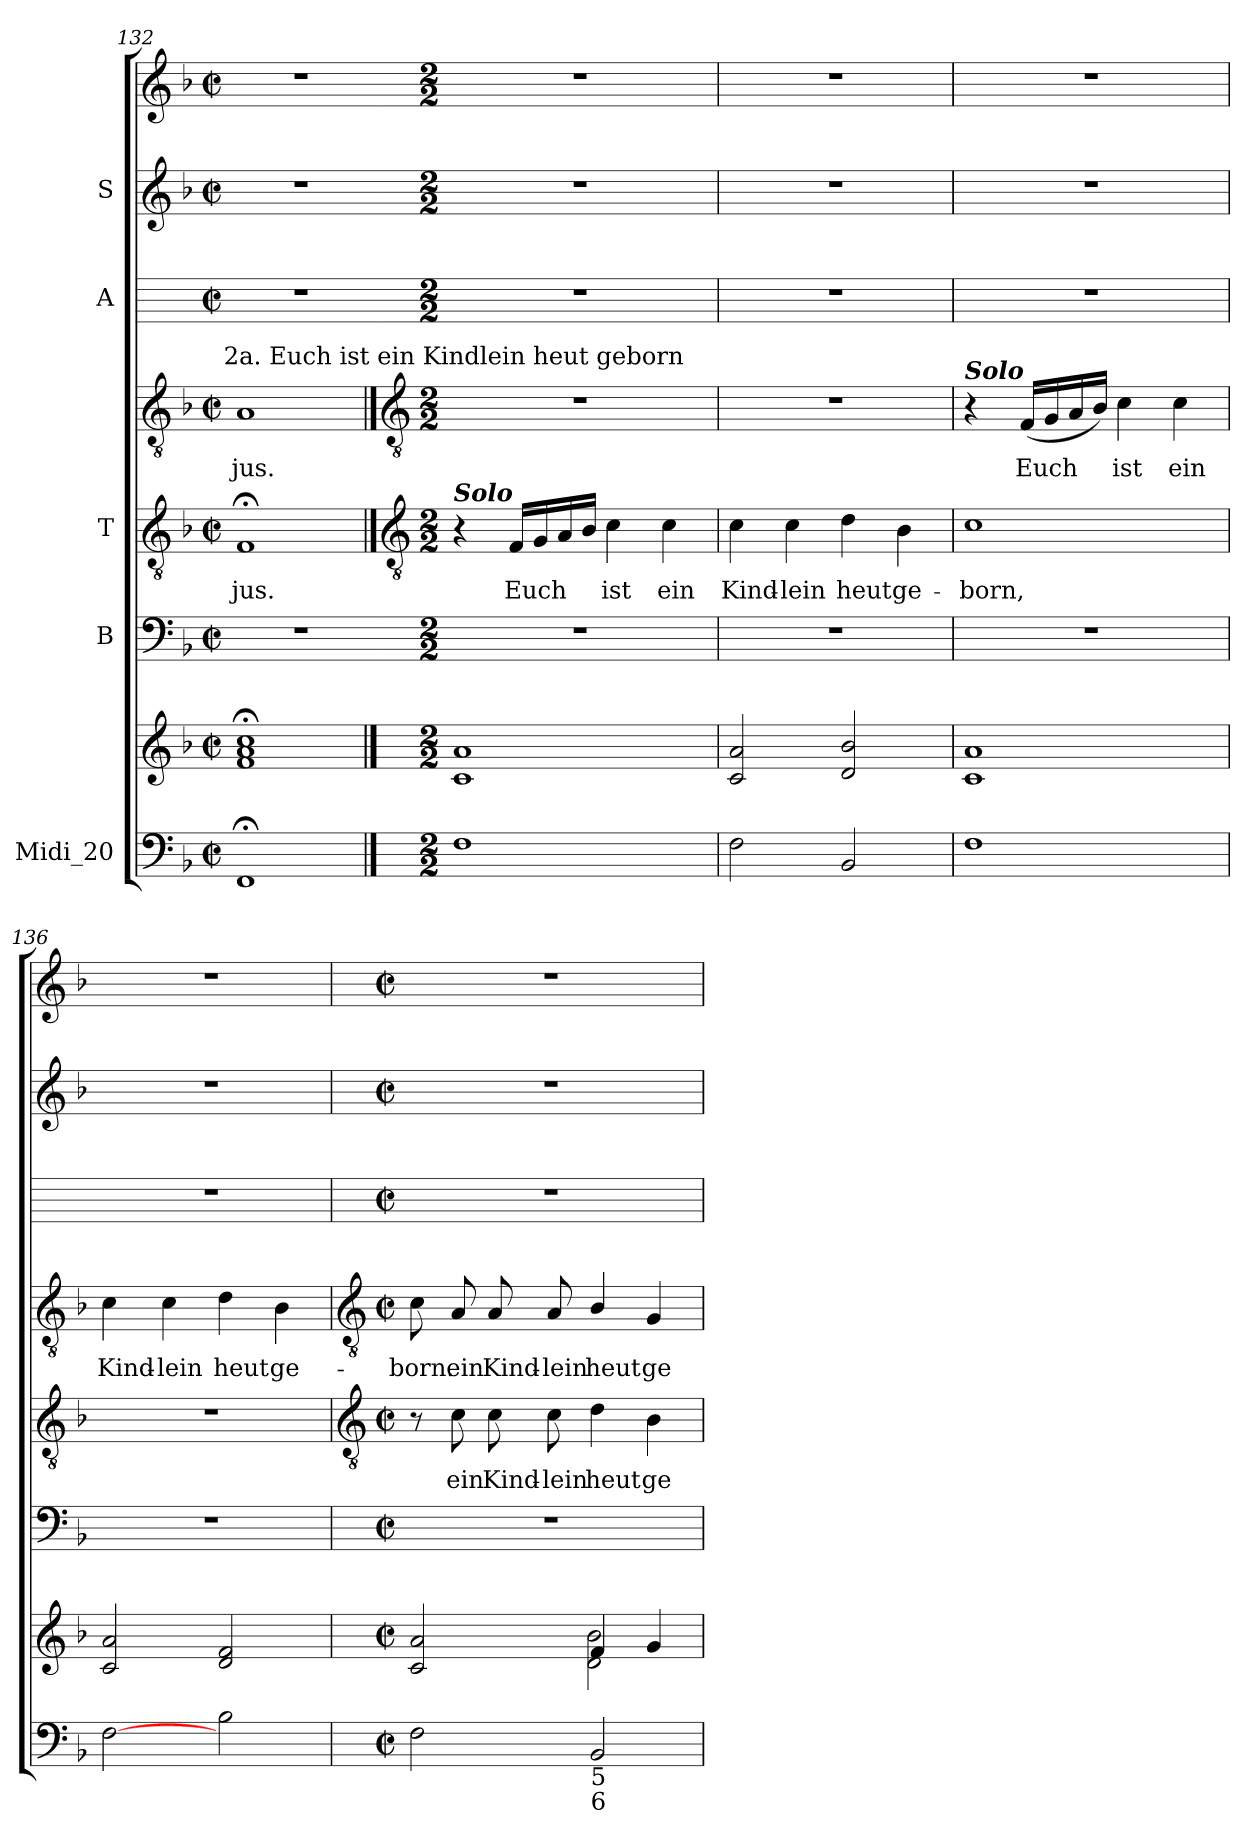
**kern	**kern	**kern	**kern	**text	**kern	**text	**kern	**kern	**kern
*part5	*part5	*part4	*part3	*part3	*part3	*part3	*part2	*part1	*part1
*staff8	*staff7	*staff6	*staff5	*staff5	*staff4	*staff4	*staff3	*staff2	*staff1
*I"Midi_20	*	*I"B	*I"T	*	*	*	*I"A	*I"S	*
*clefF4	*clefG2	*clefF4	*clefGv2	*	*clefGv2	*	*	*clefG2	*clefG2
*k[b-]	*k[b-]	*k[b-]	*k[b-]	*	*k[b-]	*	*	*k[b-]	*k[b-]
*F:	*F:	*F:	*F:	*	*F:	*	*	*F:	*F:
*M2/2	*M2/2	*M2/2	*M2/2	*	*M2/2	*	*M2/2	*M2/2	*M2/2
*met(c|)	*met(c|)	*met(c|)	*met(c|)	*	*met(c|)	*	*met(c|)	*met(c|)	*met(c|)
=132	=132	=132	=132	=132	=132	=132	=132	=132	=132
*	*^	*	*	*	*	*	*	*	*
!	!	!	!	!	!LO:LY:b	!	!LO:LY:b	!	!	!
1FF;	1cc;</	1f\ 1a\	1r	1F;<	jus.	1A	jus.	1r	1r	1r
!!LO:LB:g=z
==133	==133	==133	=133	==133	=133	==133	=133	=133	=133	=133
*	*	*	*	*clefGv2	*	*clefGv2	*	*	*	*
*M2/2	*M2/2	*	*M2/2	*M2/2	*	*M2/2	*	*M2/2	*M2/2	*M2/2
!	!	!	!	!	!	!LO:TX:a:cj:t=2a. Euch ist ein Kindlein heut geborn	!	!	!	!
!	!	!	!	!LO:TX:a:Bi:t=Solo	!	!	!	!	!	!
1F	1c 1a	1ryy	1r	4r	.	1r	.	1r	1r	1r
!	!	!	!	!	!LO:LY:b	!	!	!	!	!
.	.	.	.	16FLL	Euch	.	.	.	.	.
.	.	.	.	16G	.	.	.	.	.	.
.	.	.	.	16A	.	.	.	.	.	.
.	.	.	.	16B-JJ	.	.	.	.	.	.
!	!	!	!	!	!LO:LY:b	!	!	!	!	!
.	.	.	.	4c	ist	.	.	.	.	.
!	!	!	!	!	!LO:LY:b	!	!	!	!	!
.	.	.	.	4c	ein	.	.	.	.	.
=134	=134	=134	=134	=134	=134	=134	=134	=134	=134	=134
!	!	!	!	!	!LO:LY:b	!	!	!	!	!
2F	2c 2a	1ryy	1r	4c	Kind-	1r	.	1r	1r	1r
!	!	!	!	!	!LO:LY:b	!	!	!	!	!
.	.	.	.	4c	-lein	.	.	.	.	.
!	!	!	!	!	!LO:LY:b	!	!	!	!	!
2BB-	2d 2b-	.	.	4d	heut	.	.	.	.	.
!	!	!	!	!	!LO:LY:b	!	!	!	!	!
.	.	.	.	4B-	ge-	.	.	.	.	.
=135	=135	=135	=135	=135	=135	=135	=135	=135	=135	=135
!	!	!	!	!	!	!LO:TX:a:Bi:t=Solo	!	!	!	!
!	!	!	!	!	!LO:LY:b	!	!	!	!	!
1F	1a	1c\	1r	1c\	born,	4r	.	1r	1r	1r
!	!	!	!	!	!	!	!LO:LY:b	!	!	!
.	.	.	.	.	.	(<16FLL	-Euch	.	.	.
.	.	.	.	.	.	16G	.	.	.	.
.	.	.	.	.	.	16A	.	.	.	.
.	.	.	.	.	.	16B-JJ)	.	.	.	.
!	!	!	!	!	!	!	!LO:LY:b	!	!	!
.	.	.	.	.	.	4c	ist	.	.	.
!	!	!	!	!	!	!	!LO:LY:b	!	!	!
.	.	.	.	.	.	4c	ein	.	.	.
=136	=136	=136	=136	=136	=136	=136	=136	=136	=136	=136
!	!	!	!	!	!	!	!LO:LY:b	!	!	!
[2F	2c 2a	2ryy	1r	1r	.	4c	Kind-	1r	1r	1r
!	!	!	!	!	!	!	!LO:LY:b	!	!	!
.	.	.	.	.	.	4c	-lein	.	.	.
!	!	!	!	!	!	!	!LO:LY:b	!	!	!
2B-	2d 2f	2ryy	.	.	.	4d	heut	.	.	.
!	!	!	!	!	!	!	!LO:LY:b	!	!	!
.	.	.	.	.	.	4B-	ge-	.	.	.
!!LO:LB:g=z
=137	=137	=137	=137	=137	=137	=137	=137	=137	=137	=137
*	*	*	*	*clefGv2	*	*clefGv2	*	*	*	*
*M2/2	*M2/2	*	*M2/2	*M2/2	*	*M2/2	*	*M2/2	*M2/2	*M2/2
*met(c|)	*met(c|)	*	*met(c|)	*met(c|)	*	*met(c|)	*	*met(c|)	*met(c|)	*met(c|)
!	!	!	!	!	!	!	!LO:LY:b	!	!	!
2F	2c 2a	2ryy	1r	8r	.	8c\	-born.	1r	1r	1r
!	!	!	!	!	!LO:LY:b	!	!LO:LY:b	!	!	!
.	.	.	.	8c	-ein	8A/	ein	.	.	.
!	!	!	!	!	!LO:LY:b	!	!LO:LY:b	!	!	!
.	.	.	.	8c	Kind-	8A/	Kind-	.	.	.
!	!	!	!	!	!LO:LY:b	!	!LO:LY:b	!	!	!
.	.	.	.	8c	-lein	8A/	-lein	.	.	.
!LO:TX:b:t=5	!	!	!	!	!	!	!	!	!	!
!LO:TX:b:t=6	!	!	!	!	!	!	!	!	!	!
!	!	!	!	!	!LO:LY:b	!	!LO:LY:b	!	!	!
2BB-	4f	2d\ 2b-\	.	4d	heut	4B-/	heut	.	.	.
!	!	!	!	!	!LO:LY:b	!	!LO:LY:b	!	!	!
.	4g	.	.	4B-	ge-	4G	ge-	.	.	.
*	*v	*v	*	*	*	*	*	*	*	*
=	=	=	=	=	=	=	=	=	=
*-	*-	*-	*-	*-	*-	*-	*-	*-	*-
